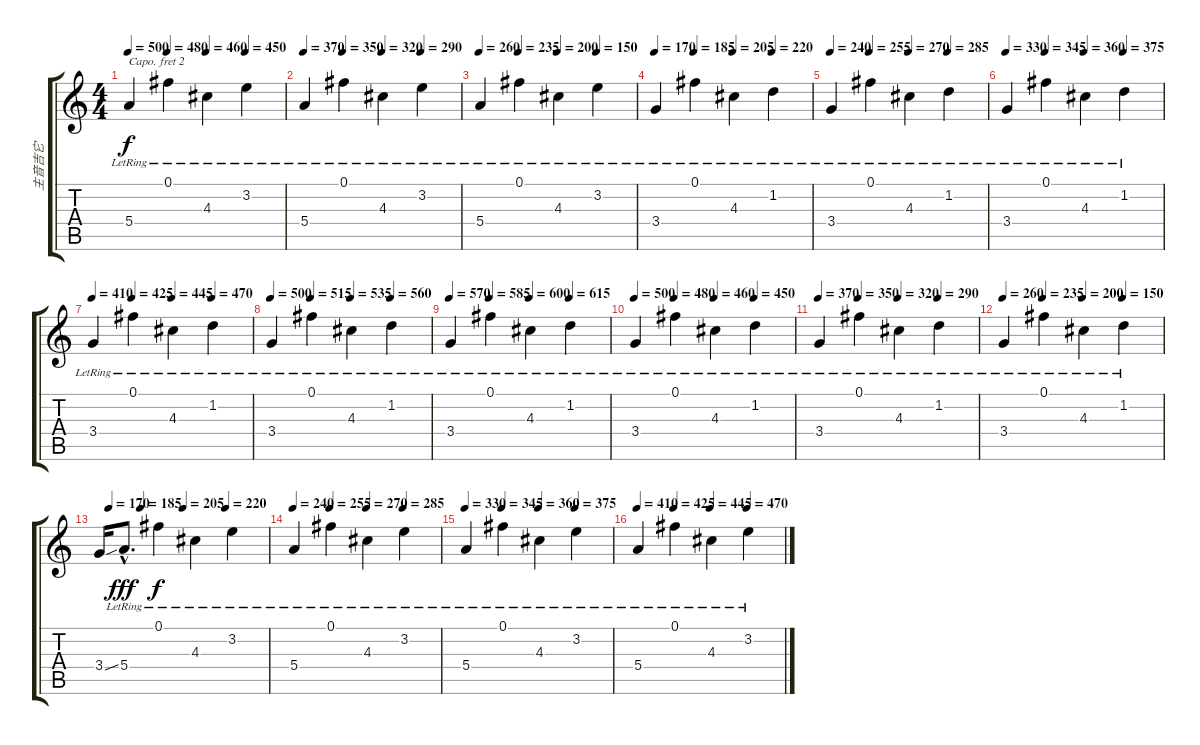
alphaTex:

\track ("主音吉它" "主音吉它") {instrument acousticguitarnylon}
\staff {score tabs}
\capo 2
\tuning (E4 B3 G3 D3 A2 E2) {hide}
\ts (4 4)
\tempo 500
\tempo (480 0.25)
\tempo (460 0.5)
\tempo (450 0.75)
\clef g2
\ks c
5.4{lr}.4{dy f} 0.1{lr}.4 4.3{lr}.4 3.2{lr}.4 |
\tempo 370
\tempo (350 0.25)
\tempo (320 0.5)
\tempo (290 0.75)
5.4{lr}.4 0.1{lr}.4 4.3{lr}.4 3.2{lr}.4 |
\tempo 260
\tempo (235 0.25)
\tempo (200 0.5)
\tempo (150 0.75)
5.4{lr}.4 0.1{lr}.4 4.3{lr}.4 3.2{lr}.4 |
\tempo 170
\tempo (185 0.25)
\tempo (205 0.5)
\tempo (220 0.75)
3.4{lr}.4 0.1{lr}.4 4.3{lr}.4 1.2{lr}.4 |
\tempo 240
\tempo (255 0.25)
\tempo (270 0.5)
\tempo (285 0.75)
3.4{lr}.4 0.1{lr}.4 4.3{lr}.4 1.2{lr}.4 |
\tempo 330
\tempo (345 0.25)
\tempo (360 0.5)
\tempo (375 0.75)
3.4{lr}.4 0.1{lr}.4 4.3{lr}.4 1.2{lr}.4 |
\tempo 410
\tempo (425 0.25)
\tempo (445 0.5)
\tempo (470 0.75)
3.4{lr}.4 0.1{lr}.4 4.3{lr}.4 1.2{lr}.4 |
\tempo 500
\tempo (515 0.25)
\tempo (535 0.5)
\tempo (560 0.75)
3.4{lr}.4 0.1{lr}.4 4.3{lr}.4 1.2{lr}.4 |
\tempo 570
\tempo (585 0.25)
\tempo (600 0.5)
\tempo (615 0.75)
3.4{lr}.4 0.1{lr}.4 4.3{lr}.4 1.2{lr}.4 |
\tempo 500
\tempo (480 0.25)
\tempo (460 0.5)
\tempo (450 0.75)
3.4{lr}.4 0.1{lr}.4 4.3{lr}.4 1.2{lr}.4 |
\tempo 370
\tempo (350 0.25)
\tempo (320 0.5)
\tempo (290 0.75)
3.4{lr}.4 0.1{lr}.4 4.3{lr}.4 1.2{lr}.4 |
\tempo 260
\tempo (235 0.25)
\tempo (200 0.5)
\tempo (150 0.75)
3.4{lr}.4 0.1{lr}.4 4.3{lr}.4 1.2{lr}.4 |
\tempo (170 0.0625)
\tempo (185 0.25)
\tempo (205 0.5)
\tempo (220 0.75)
3.4{ss}.16 5.4{hac lr}.8{d dy fff} 0.1{lr}.4{dy f} 4.3{lr}.4 3.2{lr}.4 |
\tempo 240
\tempo (255 0.25)
\tempo (270 0.5)
\tempo (285 0.75)
5.4{lr}.4 0.1{lr}.4 4.3{lr}.4 3.2{lr}.4 |
\tempo 330
\tempo (345 0.25)
\tempo (360 0.5)
\tempo (375 0.75)
5.4{lr}.4 0.1{lr}.4 4.3{lr}.4 3.2{lr}.4 |
\tempo 410
\tempo (425 0.25)
\tempo (445 0.5)
\tempo (470 0.75)
5.4{lr}.4 0.1{lr}.4 4.3{lr}.4 3.2{lr}.4
